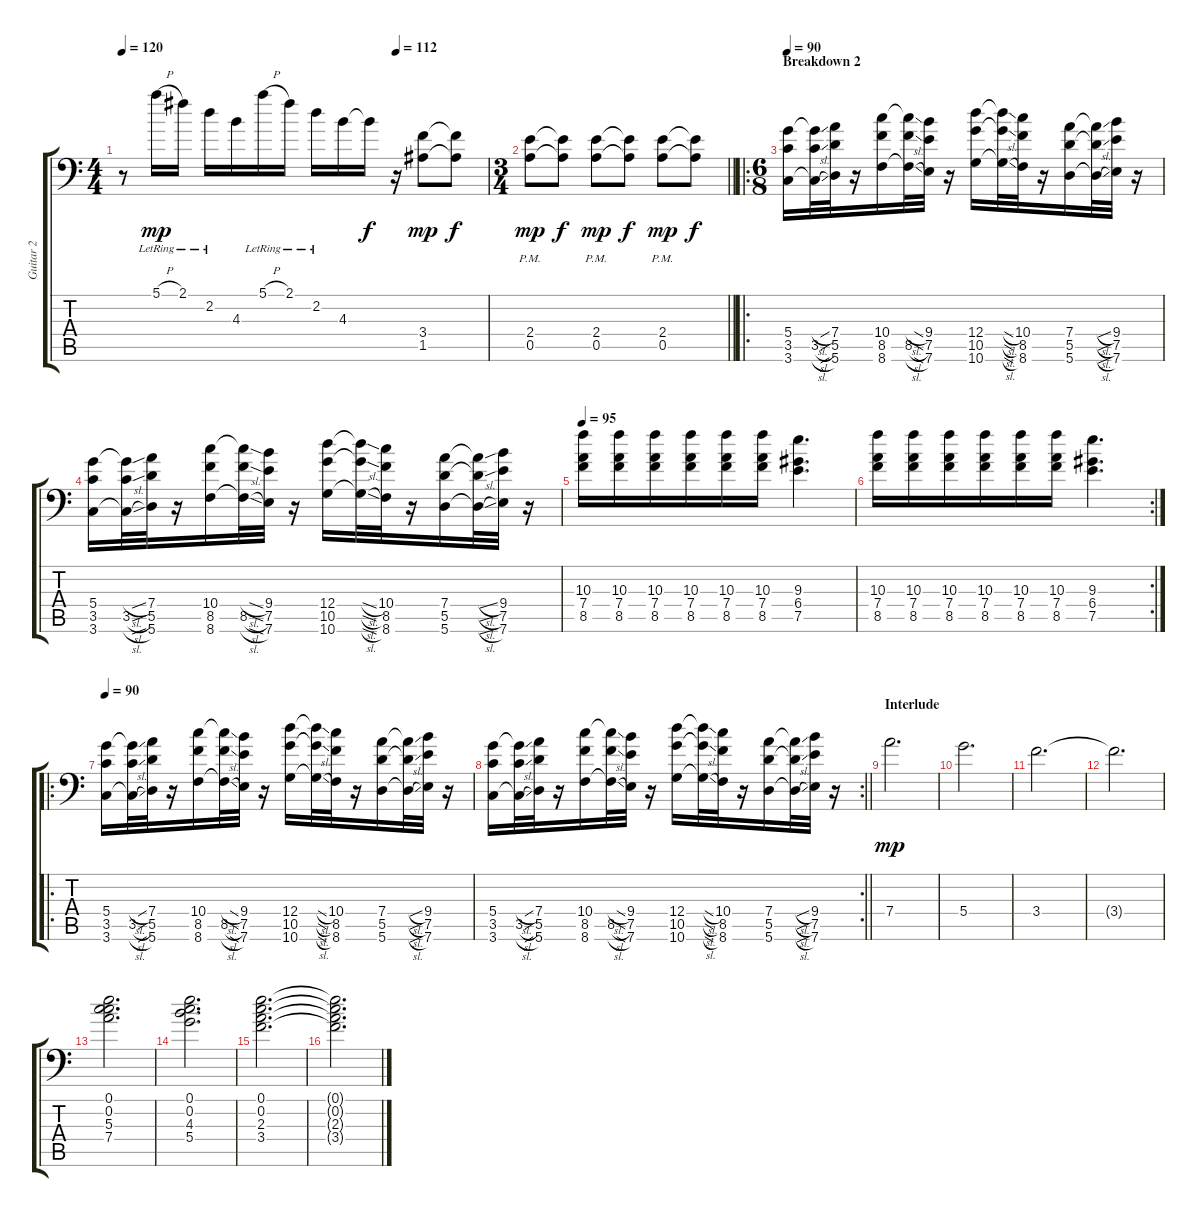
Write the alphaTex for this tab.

\track ("Guitar 2" "Guitar 2") {instrument overdrivenguitar}
\staff {score tabs}
\tuning (E4 C4 G3 D3 A2 A1) {hide}
\ts (4 4)
\tempo 120
\tempo (112 0.75)
\clef f4
\ks c
r.8{dy f} 5.1{h lr}.16{dy mp} 2.1{lr}.16 2.2{lr}.16 4.3.16 5.1{h lr}.16 2.1{lr}.16 2.2{lr}.16 4.3.16 4.3{t}.16{dy f} r.16 (3.4 1.5).8{dy mp} (3.4{t} 1.5{t}).8{dy f} |
\ts (3 4)
\barLineRight lightlight
(2.4{pm} 0.5{pm}).8{dy mp} (2.4{t} 0.5{t}).8{dy f} (2.4{pm} 0.5{pm}).8{dy mp} (2.4{t} 0.5{t}).8{dy f} (2.4{pm} 0.5{pm}).8{dy mp} (2.4{t} 0.5{t}).8{dy f} |
\ro
\ts (6 8)
\section ("" "Breakdown 2")
\tempo 90
(5.4 3.5 3.6).16 (5.4{sl t} 3.5{sl} 3.6{sl t}).32 (7.4 5.5 5.6).32 r.16 (10.4 8.5 8.6).16 (10.4{sl t} 8.5{sl} 8.6{sl t}).32 (9.4 7.5 7.6).32 r.16 (12.4 10.5 10.6).16 (12.4{sl t} 10.5{sl t} 10.6{sl t}).32 (10.4 8.5 8.6).32 r.16 (7.4 5.5 5.6).16 (7.4{sl t} 5.5{sl t} 5.6{sl t}).32 (9.4 7.5 7.6).32 r.16 |
(5.4 3.5 3.6).16 (5.4{sl t} 3.5{sl} 3.6{sl t}).32 (7.4 5.5 5.6).32 r.16 (10.4 8.5 8.6).16 (10.4{sl t} 8.5{sl} 8.6{sl t}).32 (9.4 7.5 7.6).32 r.16 (12.4 10.5 10.6).16 (12.4{sl t} 10.5{sl t} 10.6{sl t}).32 (10.4 8.5 8.6).32 r.16 (7.4 5.5 5.6).16 (7.4{sl t} 5.5{sl t} 5.6{sl t}).32 (9.4 7.5 7.6).32 r.16 |
\tempo 95
(10.3 7.4 8.5).16 (10.3 7.4 8.5).16 (10.3 7.4 8.5).16 (10.3 7.4 8.5).16 (10.3 7.4 8.5).16 (10.3 7.4 8.5).16 (9.3 6.4 7.5).4{d} |
\rc 2
(10.3 7.4 8.5).16 (10.3 7.4 8.5).16 (10.3 7.4 8.5).16 (10.3 7.4 8.5).16 (10.3 7.4 8.5).16 (10.3 7.4 8.5).16 (9.3 6.4 7.5).4{d} |
\ro
\tempo 90
(5.4 3.5 3.6).16 (5.4{sl t} 3.5{sl} 3.6{sl t}).32 (7.4 5.5 5.6).32 r.16 (10.4 8.5 8.6).16 (10.4{sl t} 8.5{sl} 8.6{sl t}).32 (9.4 7.5 7.6).32 r.16 (12.4 10.5 10.6).16 (12.4{sl t} 10.5{sl t} 10.6{sl t}).32 (10.4 8.5 8.6).32 r.16 (7.4 5.5 5.6).16 (7.4{sl t} 5.5{sl t} 5.6{sl t}).32 (9.4 7.5 7.6).32 r.16 |
\rc 2
\barLineRight lightlight
(5.4 3.5 3.6).16 (5.4{sl t} 3.5{sl} 3.6{sl t}).32 (7.4 5.5 5.6).32 r.16 (10.4 8.5 8.6).16 (10.4{sl t} 8.5{sl} 8.6{sl t}).32 (9.4 7.5 7.6).32 r.16 (12.4 10.5 10.6).16 (12.4{sl t} 10.5{sl t} 10.6{sl t}).32 (10.4 8.5 8.6).32 r.16 (7.4 5.5 5.6).16 (7.4{sl t} 5.5{sl t} 5.6{sl t}).32 (9.4 7.5 7.6).32 r.16 |
\section ("" "Interlude")
7.4.2{d dy mp instrument electricguitarclean} |
5.4.2{d} |
3.4.2{d} |
3.4{t}.2{d} |
(0.1 0.2 5.3 7.4).2{d} |
(0.1 0.2 4.3 5.4).2{d} |
(0.1 0.2 2.3 3.4).2{d} |
(0.1{t} 0.2{t} 2.3{t} 3.4{t}).2{d}
